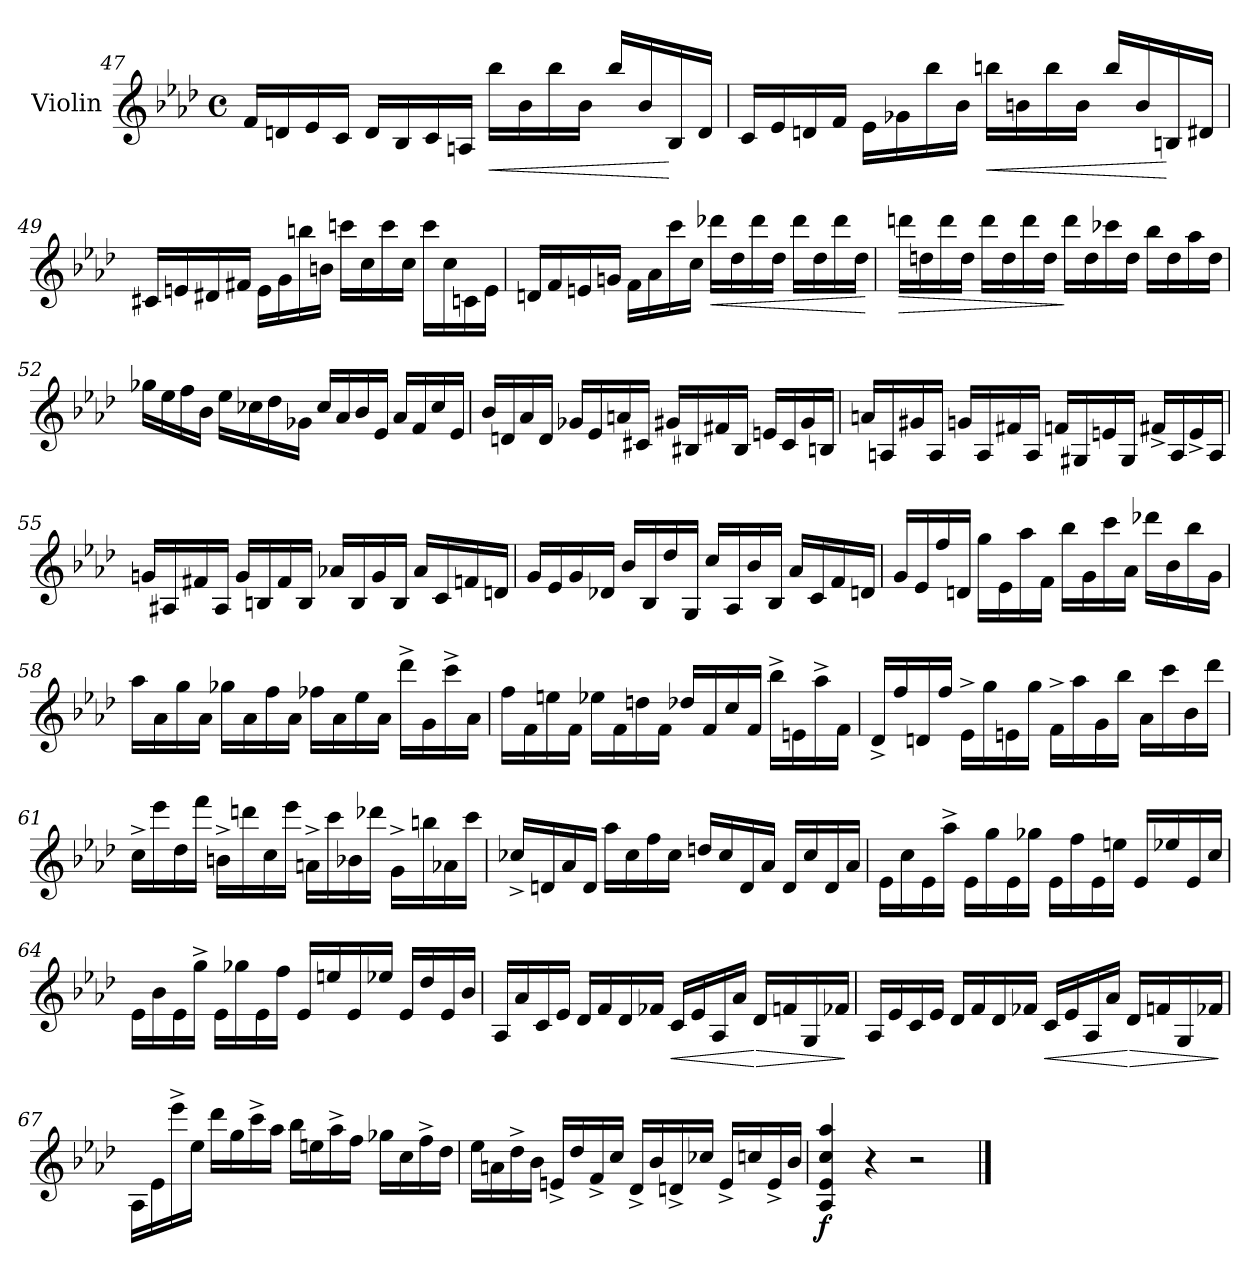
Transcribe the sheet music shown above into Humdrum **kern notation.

**kern	**dynam
*part1	*part1
*staff1	*staff1
*I"Violin	*
*I'Vln.	*
*clefG2	*
*k[b-e-a-d-]	*
*M4/4	*
*met(c)	*
=47	=47
16f/LL	.
16dn/	.
16e-/	.
16c/JJ	.
16d/LL	.
16B-/	.
16c/	.
16An/JJ	.
!	!LO:HP:b
16bb-\LL	<
16b-\	.
16bb-\	.
16b-\JJ	.
16bb-/LL	.
16b-/	.
16B-/	[
16d/JJ	.
=48	=48
16c/LL	.
16e-/	.
16dn/	.
16f/JJ	.
16e-\LL	.
16g-X\	.
16bb-\	.
16b-\JJ	.
!	!LO:HP:b
16bbn\LL	<
16bn\	.
16bb\	.
16b\JJ	.
16bb/LL	.
16b/	.
16Bn/	[
16d#X/JJ	.
!!LO:PB:g=z
=49	=49
16c#X/LL	.
16en/	.
16d#X/	.
16f#X/JJ	.
16e\LL	.
16g\	.
16bbn\	.
16bn\JJ	.
16cccn\LL	.
16cc\	.
16ccc\	.
16cc\JJ	.
16ccc\LL	.
16cc\	.
16cn\	.
16e\JJ	.
=50	=50
16dn/LL	.
16f/	.
16en/	.
16gn/JJ	.
16f\LL	.
16a-\	.
16ccc\	.
16cc\JJ	.
!	!LO:HP:b
16ddd-X\LL	<
16dd-\	.
16ddd-\	.
16dd-\JJ	.
16ddd-\LL	.
16dd-\	.
16ddd-\	.
16dd-\JJ	.
.	[
!!LO:LB:g=z
=51	=51
!	!LO:HP:b
16dddn\LL	>
16ddn\	.
16ddd\	.
16dd\JJ	.
16ddd\LL	.
16dd\	.
16ddd\	.
16dd\JJ	.
16ddd\LL	]
16dd\	.
16ccc-X\	.
16dd\JJ	.
16bb-\LL	.
16dd\	.
16aa-\	.
16dd\JJ	.
=52	=52
16gg-X\LL	.
16ee-\	.
16ff\	.
16b-\JJ	.
16ee-\LL	.
16cc-X\	.
16dd-\	.
16g-X\JJ	.
16cc-/LL	.
16a-/	.
16b-/	.
16e-/JJ	.
16a-/LL	.
16f/	.
16cc-/	.
16e-/JJ	.
!!LO:LB:g=z
=53	=53
16b-/LL	.
16dn/	.
16a-/	.
16d/JJ	.
16g-X/LL	.
16e-/	.
16an/	.
16c#X/JJ	.
16g#X/LL	.
16B#X/	.
16f#X/	.
16B#/JJ	.
16en/LL	.
16c#/	.
16g#/	.
16Bn/JJ	.
=54	=54
16an/LL	.
16An/	.
16g#X/	.
16A/JJ	.
16gn/LL	.
16A/	.
16f#X/	.
16A/JJ	.
16fn/LL	.
16G#X/	.
16en/	.
16G#/JJ	.
16f#X^/LL	.
16A/	.
16e^/	.
16A/JJ	.
=55	=55
16gn/LL	.
16A#X/	.
16f#X/	.
16A#/JJ	.
16g/LL	.
16Bn/	.
16f#/	.
16B/JJ	.
16a-X/LL	.
16B/	.
16g/	.
16B/JJ	.
16a-/LL	.
16c/	.
16fn/	.
16dn/JJ	.
!!LO:LB:g=z
=56	=56
16g/LL	.
16e-/	.
16g/	.
16d-X/JJ	.
16b-/LL	.
16B-/	.
16dd-/	.
16G/JJ	.
16cc/LL	.
16A-/	.
16b-/	.
16B-/JJ	.
16a-/LL	.
16c/	.
16f/	.
16dn/JJ	.
=57	=57
16g/LL	.
16e-/	.
16ff/	.
16dn/JJ	.
16gg\LL	.
16e-\	.
16aa-\	.
16f\JJ	.
16bb-\LL	.
16g\	.
16ccc\	.
16a-\JJ	.
16ddd-X\LL	.
16b-\	.
16bb-\	.
16g\JJ	.
=58	=58
16aa-\LL	.
16a-\	.
16gg\	.
16a-\JJ	.
16gg-X\LL	.
16a-\	.
16ff\	.
16a-\JJ	.
16ff-X\LL	.
16a-\	.
16ee-\	.
16a-\JJ	.
16ddd-^\LL	.
16g\	.
16ccc^\	.
16a-\JJ	.
!!LO:LB:g=z
=59	=59
16ff\LL	.
16f\	.
16een\	.
16f\JJ	.
16ee-X\LL	.
16f\	.
16ddn\	.
16f\JJ	.
16dd-X/LL	.
16f/	.
16cc/	.
16f/JJ	.
16bb-^\LL	.
16en\	.
16aa-^\	.
16f\JJ	.
=60	=60
16d-^/LL	.
16ff/	.
16dn/	.
16ff/JJ	.
16e-^\LL	.
16gg\	.
16en\	.
16gg\JJ	.
16f^\LL	.
16aa-\	.
16g\	.
16bb-\JJ	.
16a-\LL	.
16ccc\	.
16b-\	.
16ddd-\JJ	.
=61	=61
16cc^\LL	.
16eee-\	.
16dd-\	.
16fff\JJ	.
16bn^\LL	.
16dddn\	.
16cc\	.
16eee-\JJ	.
16an^\LL	.
16ccc\	.
16b-X\	.
16ddd-X\JJ	.
16g^\LL	.
16bbn\	.
16a-X\	.
16ccc\JJ	.
!!LO:LB:g=z
=62	=62
16cc-X^/LL	.
16dn/	.
16a-/	.
16d/JJ	.
16aa-\LL	.
16cc-\	.
16ff\	.
16cc-\JJ	.
16ddn/LL	.
16cc-/	.
16d/	.
16a-/JJ	.
16d/LL	.
16cc-/	.
16d/	.
16a-/JJ	.
=63	=63
16e-\LL	.
16cc\	.
16e-\	.
16aa-^\JJ	.
16e-\LL	.
16gg\	.
16e-\	.
16gg-X\JJ	.
16e-\LL	.
16ff\	.
16e-\	.
16een\JJ	.
16e-/LL	.
16ee-X/	.
16e-/	.
16cc/JJ	.
=64	=64
16e-\LL	.
16b-\	.
16e-\	.
16gg^\JJ	.
16e-\LL	.
16gg-X\	.
16e-\	.
16ff\JJ	.
16e-/LL	.
16een/	.
16e-/	.
16ee-X/JJ	.
16e-/LL	.
16dd-/	.
16e-/	.
16b-/JJ	.
!!LO:LB:g=z
=65	=65
16A-/LL	.
16a-/	.
16c/	.
16e-/JJ	.
16d-/LL	.
16f/	.
16d-/	.
16f-X/JJ	.
!	!LO:HP:b
16c/LL	<
16e-/	.
16A-/	.
16a-/JJ	.
!	!LO:HP:n=1:b
16d-/LL	[ >
16fn/	.
16G/	.
16f-X/JJ	.
.	]
=66	=66
16A-/LL	.
16e-/	.
16c/	.
16e-/JJ	.
16d-/LL	.
16f/	.
16d-/	.
16f-X/JJ	.
!	!LO:HP:b
16c/LL	<
16e-/	.
16A-/	.
16a-/JJ	.
!	!LO:HP:n=1:b
16d-/LL	[ >
16fn/	.
16G/	.
16f-X/JJ	.
.	]
=67	=67
16A-\LL	.
16e-\	.
16eee-^\	.
16ee-\JJ	.
16ddd-\LL	.
16gg\	.
16ccc^\	.
16aa-\JJ	.
16bb-\LL	.
16een\	.
16aa-^\	.
16ff\JJ	.
16gg-X\LL	.
16cc\	.
16ff^\	.
16dd-\JJ	.
!!LO:LB:g=z
=68	=68
16ee-\LL	.
16an\	.
16dd-^\	.
16b-\JJ	.
16en^/LL	.
16dd-/	.
16f^/	.
16cc/JJ	.
16d-^/LL	.
16b-/	.
16dn^/	.
16cc-X/JJ	.
16e^/LL	.
16ccn/	.
16e^/	.
16b-/JJ	.
=69	=69
!	!LO:DY:b
4A-/ 4e-/ 4cc/ 4aa-/	f
4r	.
2r	.
==	==
*-	*-
